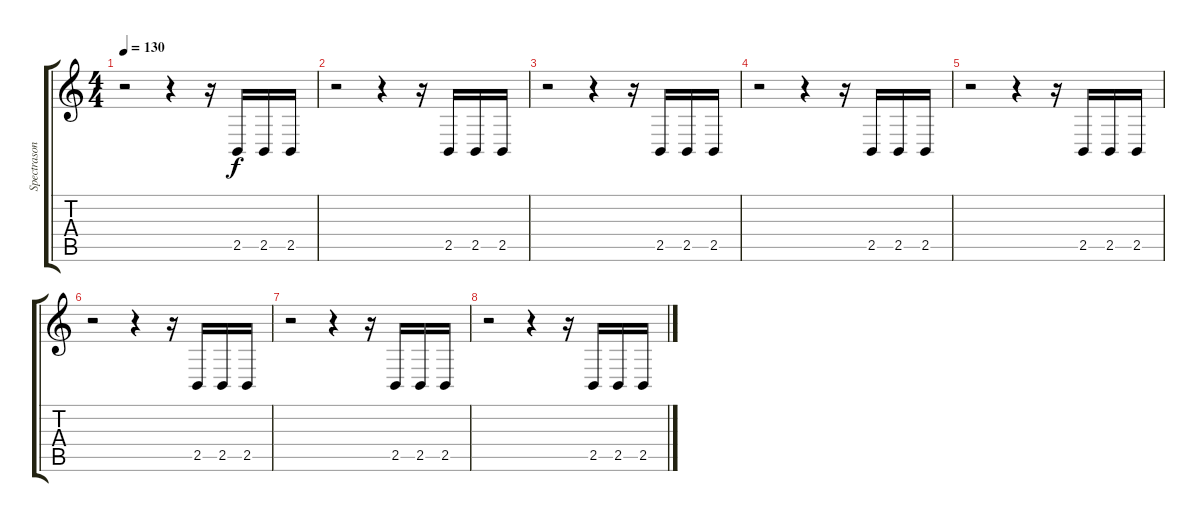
\track ("Spectrasonics Omnisphere" "Spectrason") {instrument guitarfretnoise}
\staff {score tabs}
\tuning (E4 B3 G3 D3 A2 E2) {hide}
\ts (4 4)
\tempo 130
\clef g2
\ks c
r.2{dy f volume 5 instrument synthdrum} r.4 r.16 2.5.16 2.5.16 2.5.16 |
r.2{volume 5 instrument synthdrum} r.4 r.16 2.5.16 2.5.16 2.5.16 |
r.2{volume 5 instrument synthdrum} r.4 r.16 2.5.16 2.5.16 2.5.16 |
r.2{volume 5 instrument synthdrum} r.4 r.16 2.5.16 2.5.16 2.5.16 |
r.2{volume 5 instrument synthdrum} r.4 r.16 2.5.16 2.5.16 2.5.16 |
r.2{volume 5 instrument synthdrum} r.4 r.16 2.5.16 2.5.16 2.5.16 |
r.2{volume 5 instrument synthdrum} r.4 r.16 2.5.16 2.5.16 2.5.16 |
r.2{volume 5 instrument synthdrum} r.4 r.16 2.5.16 2.5.16 2.5.16
